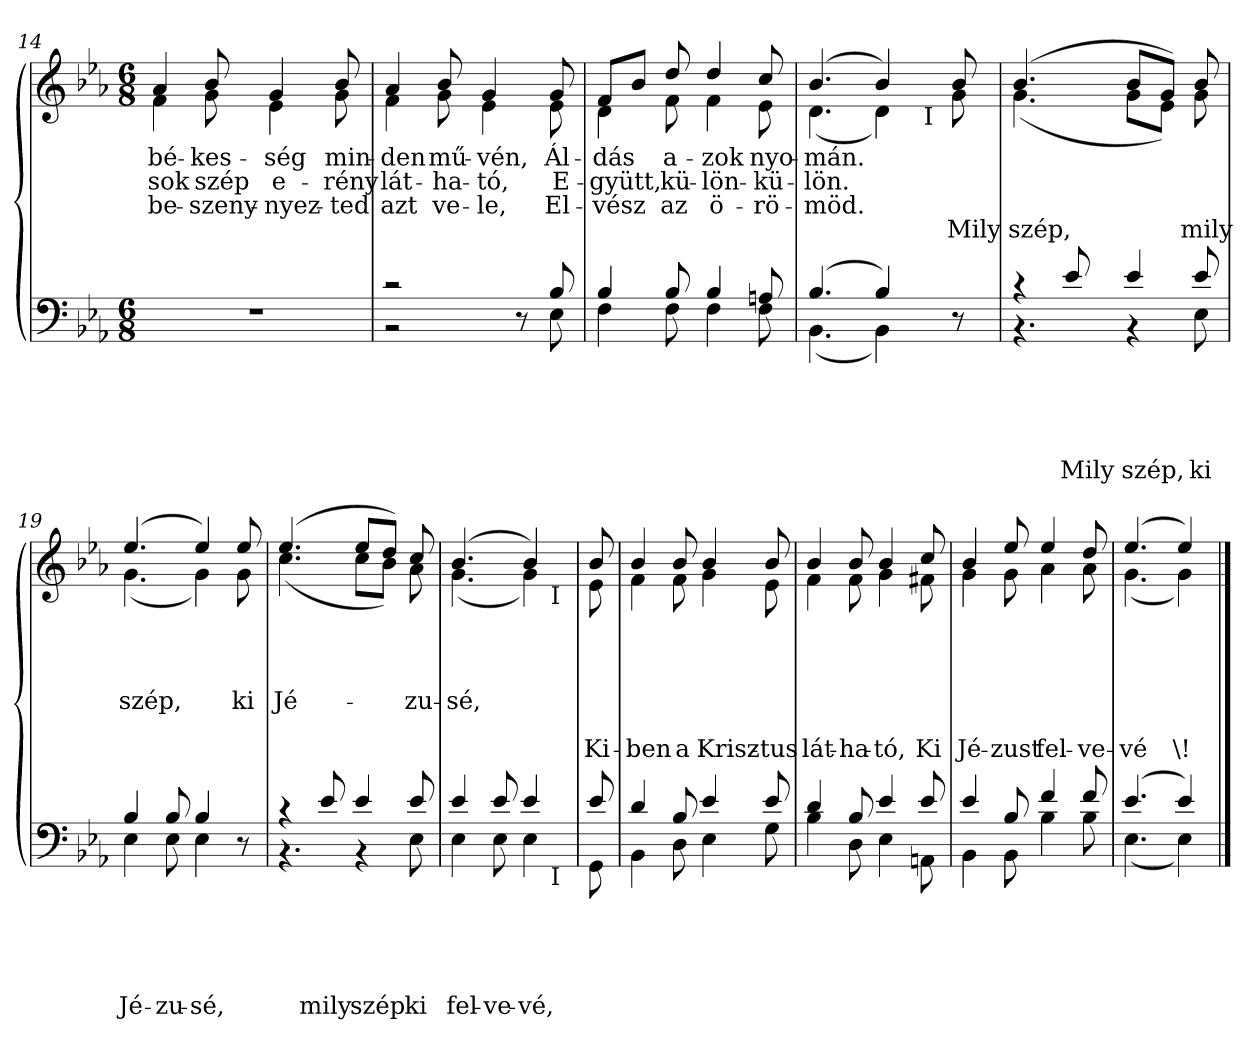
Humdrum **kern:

**kern	**text	**text	**text	**text	**text	**kern	**text	**text	**text	**text	**text	**text
*part2	*part2	*part2	*part2	*part2	*part2	*part1	*part1	*part1	*part1	*part1	*part1	*part1
*staff2	*staff2	*staff2	*staff2	*staff2	*staff2	*staff1	*staff1	*staff1	*staff1	*staff1	*staff1	*staff1
*clefF4	*	*	*	*	*	*clefG2	*	*	*	*	*	*
*k[b-e-a-]	*	*	*	*	*	*k[b-e-a-]	*	*	*	*	*	*
*E-:	*	*	*	*	*	*E-:	*	*	*	*	*	*
*M6/8	*	*	*	*	*	*M6/8	*	*	*	*	*	*
=14	=14	=14	=14	=14	=14	=14	=14	=14	=14	=14	=14	=14
!	!	!	!	!	!	!	!LO:LY:b	!LO:LY:b	!LO:LY:b	!	!	!
*	*	*	*	*	*	*^	*	*	*	*	*	*
2.r	.	.	.	.	.	4a-/	4f\	bé-	sok	be-	.	.	.
!	!	!	!	!	!	!	!	!LO:LY:b	!LO:LY:b	!LO:LY:b	!	!	!
.	.	.	.	.	.	8b-/	8g\	-kes-	szép	-szeny-	.	.	.
!	!	!	!	!	!	!	!	!LO:LY:b	!LO:LY:b	!LO:LY:b	!	!	!
.	.	.	.	.	.	4g/	4e-\	-ség	e-	-nyez-	.	.	.
!	!	!	!	!	!	!	!	!LO:LY:b	!LO:LY:b	!LO:LY:b	!	!	!
.	.	.	.	.	.	8b-/	8g\	min-	-rény	-ted	.	.	.
=15	=15	=15	=15	=15	=15	=15	=15	=15	=15	=15	=15	=15	=15
*^	*	*	*	*	*	*	*	*	*	*	*	*	*
!	!	!	!	!	!	!	!	!	!LO:LY:b	!LO:LY:b	!LO:LY:b	!	!	!
2r	2r	.	.	.	.	.	4a-/	4f\	-den	lát-	azt	.	.	.
!	!	!	!	!	!	!	!	!	!LO:LY:b	!LO:LY:b	!LO:LY:b	!	!	!
.	.	.	.	.	.	.	8b-/	8g\	mű-	-ha-	ve-	.	.	.
!	!	!	!	!	!	!	!	!	!LO:LY:b	!LO:LY:b	!LO:LY:b	!	!	!
.	.	.	.	.	.	.	4g/	4e-\	-vén,	-tó,	-le,	.	.	.
8ryy	8r	.	.	.	.	.	.	.	.	.	.	.	.	.
!	!	!	!	!	!	!	!	!	!LO:LY:b	!LO:LY:b	!LO:LY:b	!	!	!
8B-/	8E-\	.	.	.	.	.	8g/	8e-\	Ál-	E-	El-	.	.	.
!!LO:LB:g=z	!!
=16	=16	=16	=16	=16	=16	=16	=16	=16	=16	=16	=16	=16	=16	=16
!	!	!	!	!	!	!	!	!	!LO:LY:b	!LO:LY:b	!LO:LY:b	!	!	!
4B-/	4F\	.	.	.	.	.	8f/L	4d\	-dás	-gyütt,	-vész	.	.	.
.	.	.	.	.	.	.	8b-/J	.	.	.	.	.	.	.
!	!	!	!	!	!	!	!	!	!LO:LY:b	!LO:LY:b	!LO:LY:b	!	!	!
8B-/	8F\	.	.	.	.	.	8dd/	8f\	a-	kü-	az	.	.	.
!	!	!	!	!	!	!	!	!	!LO:LY:b	!LO:LY:b	!LO:LY:b	!	!	!
4B-/	4F\	.	.	.	.	.	4dd/	4f\	-zok	-lön-	ö-	.	.	.
!	!	!	!	!	!	!	!	!	!LO:LY:b	!LO:LY:b	!LO:LY:b	!	!	!
8An/	8F\	.	.	.	.	.	8cc/	8e-\	nyo-	-kü-	-rö-	.	.	.
*	*	*	*	*	*	*	*v	*v	*	*	*	*	*	*
=17	=17	=17	=17	=17	=17	=17	=17	=17	=17	=17	=17	=17	=17
*	*	*	*	*	*	*	*^	*	*	*	*	*	*
!	!	!	!	!	!	!	!	!	!LO:LY:b	!LO:LY:b	!LO:LY:b	!	!	!
*	*	*	*	*	*	*	*	*^	*	*	*	*	*	*
(>4.B-/	(<4.BB-\	.	.	.	.	.	(>4.b-/	(<4.d\	2ryy	-mán.	-lön.	-möd.	.	.	.
4B-/)	4BB-\)	.	.	.	.	.	4b-/)	4d\)	.	.	.	.	.	.	.
.	.	.	.	.	.	.	.	.	32ryy	.	.	.	.	.	.
!	!	!	!	!	!	!	!	!	!LO:TX:b:t=I	!	!	!	!	!	!
.	.	.	.	.	.	.	.	.	8..ryy	.	.	.	.	.	.
!	!	!	!	!	!	!	!	!	!	!	!	!	!LO:LY:b	!	!
8ryy	8r	.	.	.	.	.	8b-/	8g\	.	.	.	.	Mily	.	.
*	*	*	*	*	*	*	*v	*v	*v	*	*	*	*	*	*
=18	=18	=18	=18	=18	=18	=18	=18	=18	=18	=18	=18	=18	=18
*	*	*	*	*	*	*	*^	*	*	*	*	*	*
*	*	*	*	*	*	*	*	*^	*	*	*	*	*	*
!	!	!	!	!	!	!	!	!	!	!	!	!	!LO:LY:b	!	!
*	*	*	*	*	*	*	*	*v	*v	*	*	*	*	*	*
4rc	4.rBB	.	.	.	.	.	(>4.b-/	(<4.g\	.	.	.	szép,	.	.
!	!	!	!	!	!	!LO:LY:a	!	!	!	!	!	!	!	!
8e-/	.	.	.	.	.	Mily	.	.	.	.	.	.	.	.
!	!	!	!	!	!	!LO:LY:a	!	!	!	!	!	!	!	!
4e-/	4rBB	.	.	.	.	szép,	8b-/L	8g\L	.	.	.	.	.	.
.	.	.	.	.	.	.	8g/J)	8e-\J)	.	.	.	.	.	.
!	!	!	!	!	!	!LO:LY:a	!	!	!	!	!	!	!	!
!	!	!	!	!	!	!	!	!	!	!	!	!LO:LY:b	!	!
8e-/	8E-\	.	.	.	.	ki	8b-/	8g\	.	.	.	mily	.	.
=19	=19	=19	=19	=19	=19	=19	=19	=19	=19	=19	=19	=19	=19	=19
!	!	!	!	!	!	!LO:LY:a	!	!	!	!	!	!	!	!
!	!	!	!	!	!	!	!	!	!	!	!	!LO:LY:b	!	!
4B-/	4E-\	.	.	.	.	Jé-	(>4.ee-/	(<4.g\	.	.	.	szép,	.	.
!	!	!	!	!	!	!LO:LY:a	!	!	!	!	!	!	!	!
8B-/	8E-\	.	.	.	.	-zu-	.	.	.	.	.	.	.	.
!	!	!	!	!	!	!LO:LY:a	!	!	!	!	!	!	!	!
4B-/	4E-\	.	.	.	.	-sé,	4ee-/)	4g\)	.	.	.	.	.	.
!	!	!	!	!	!	!	!	!	!	!	!	!LO:LY:b	!	!
8ryy	8r	.	.	.	.	.	8ee-/	8g\	.	.	.	ki	.	.
=20	=20	=20	=20	=20	=20	=20	=20	=20	=20	=20	=20	=20	=20	=20
!	!	!	!	!	!	!	!	!	!	!	!	!LO:LY:b	!	!
4rc	4.rBB	.	.	.	.	.	(>4.ee-/	(<4.cc\	.	.	.	Jé-	.	.
!	!	!	!	!	!	!LO:LY:a	!	!	!	!	!	!	!	!
8e-/	.	.	.	.	.	mily	.	.	.	.	.	.	.	.
!	!	!	!	!	!	!LO:LY:a	!	!	!	!	!	!	!	!
4e-/	4rBB	.	.	.	.	szép	8ee-/L	8cc\L	.	.	.	.	.	.
.	.	.	.	.	.	.	8dd/J)	8b-\J)	.	.	.	.	.	.
!	!	!	!	!	!	!LO:LY:a	!	!	!	!	!	!	!	!
!	!	!	!	!	!	!	!	!	!	!	!	!LO:LY:b	!	!
8e-/	8E-\	.	.	.	.	ki	8cc/	8a-\	.	.	.	-zu-	.	.
*v	*v	*	*	*	*	*	*	*	*	*	*	*	*	*
*	*	*	*	*	*	*v	*v	*	*	*	*	*	*
=21	=21	=21	=21	=21	=21	=21	=21	=21	=21	=21	=21	=21
*^	*	*	*	*	*	*^	*	*	*	*	*	*
!	!	!	!	!	!	!LO:LY:a	!	!	!	!	!	!	!	!
*	*	*	*	*	*	*	*v	*v	*	*	*	*	*	*
*	*	*	*	*	*	*	*^	*	*	*	*	*	*
!	!	!	!	!	!	!	!	!	!	!	!	!LO:LY:b	!	!
*	*^	*	*	*	*	*	*	*^	*	*	*	*	*	*
4e-/	4E-\	2ryy	.	.	.	.	fel-	(>4.b-/	(<4.g\	2ryy	.	.	.	-sé,	.	.
!	!	!	!	!	!	!	!LO:LY:a	!	!	!	!	!	!	!	!	!
8e-/	8E-\	.	.	.	.	.	-ve-	.	.	.	.	.	.	.	.	.
!	!	!	!	!	!	!	!LO:LY:a	!	!	!	!	!	!	!	!	!
4e-/	4E-\	.	.	.	.	.	-vé,	4b-/)	4g\)	.	.	.	.	.	.	.
!	!	!	!	!	!	!	!	!	!	!LO:TX:b:t=I	!	!	!	!	!	!
!	!	!LO:TX:b:t=I	!	!	!	!	!	!	!	!	!	!	!	!	!	!
.	.	8ryy	.	.	.	.	.	.	.	8ryy	.	.	.	.	.	.
*	*v	*v	*	*	*	*	*	*	*	*	*	*	*	*	*	*
*	*	*	*	*	*	*	*v	*v	*v	*	*	*	*	*	*
!!LO:LB:g=z
=22	=22	=22	=22	=22	=22	=22	=22	=22	=22	=22	=22	=22	=22
*	*^	*	*	*	*	*	*^	*	*	*	*	*	*
*	*	*	*	*	*	*	*	*	*^	*	*	*	*	*	*
!	!	!	!	!	!	!	!	!	!	!	!	!	!	!	!	!LO:LY:b
*	*v	*v	*	*	*	*	*	*	*	*	*	*	*	*	*	*
*	*	*	*	*	*	*	*	*v	*v	*	*	*	*	*	*
8e-/	8GG\	.	.	.	.	.	8b-/	8e-\	.	.	.	.	.	Ki-
=23	=23	=23	=23	=23	=23	=23	=23	=23	=23	=23	=23	=23	=23	=23
!	!	!	!	!	!	!	!	!	!	!	!	!	!	!LO:LY:b
4d/	4BB-\	.	.	.	.	.	4b-/	4f\	.	.	.	.	.	-ben
!	!	!	!	!	!	!	!	!	!	!	!	!	!	!LO:LY:b
8B-/	8D\	.	.	.	.	.	8b-/	8f\	.	.	.	.	.	a
!	!	!	!	!	!	!	!	!	!	!	!	!	!	!LO:LY:b
4e-/	4E-\	.	.	.	.	.	4b-/	4g\	.	.	.	.	.	Krisz-
!	!	!	!	!	!	!	!	!	!	!	!	!	!	!LO:LY:b
8e-/	8G\	.	.	.	.	.	8b-/	8e-\	.	.	.	.	.	-tus
=24	=24	=24	=24	=24	=24	=24	=24	=24	=24	=24	=24	=24	=24	=24
!	!	!	!	!	!	!	!	!	!	!	!	!	!	!LO:LY:b
4d/	4B-\	.	.	.	.	.	4b-/	4f\	.	.	.	.	.	lát-
!	!	!	!	!	!	!	!	!	!	!	!	!	!	!LO:LY:b
8B-/	8D\	.	.	.	.	.	8b-/	8f\	.	.	.	.	.	-ha-
!	!	!	!	!	!	!	!	!	!	!	!	!	!	!LO:LY:b
4e-/	4E-\	.	.	.	.	.	4b-/	4g\	.	.	.	.	.	-tó,
!	!	!	!	!	!	!	!	!	!	!	!	!	!	!LO:LY:b
8e-/	8AAn\	.	.	.	.	.	8cc/	8f#X\	.	.	.	.	.	Ki
=25	=25	=25	=25	=25	=25	=25	=25	=25	=25	=25	=25	=25	=25	=25
!	!	!	!	!	!	!	!	!	!	!	!	!	!	!LO:LY:b
4e-/	4BB-\	.	.	.	.	.	4b-/	4g\	.	.	.	.	.	Jé-
!	!	!	!	!	!	!	!	!	!	!	!	!	!	!LO:LY:b
8B-/	8BB-\	.	.	.	.	.	8ee-/	8g\	.	.	.	.	.	-zust
!	!	!	!	!	!	!	!	!	!	!	!	!	!	!LO:LY:b
4f/	4B-\	.	.	.	.	.	4ee-/	4a-\	.	.	.	.	.	fel-
!	!	!	!	!	!	!	!	!	!	!	!	!	!	!LO:LY:b
8f/	8B-\	.	.	.	.	.	8dd/	8a-\	.	.	.	.	.	-ve-
=26	=26	=26	=26	=26	=26	=26	=26	=26	=26	=26	=26	=26	=26	=26
!	!	!	!	!	!	!	!	!	!	!	!	!	!	!LO:LY:b
(>4.e-/	(<4.E-\	.	.	.	.	.	(>4.ee-/	(<4.g\	.	.	.	.	.	-vé
!	!	!	!	!	!	!	!	!	!	!	!	!	!	!LO:LY:b
4e-/)	4E-\)	.	.	.	.	.	4ee-/)	4g\)	.	.	.	.	.	\!
*v	*v	*	*	*	*	*	*	*	*	*	*	*	*	*
*	*	*	*	*	*	*v	*v	*	*	*	*	*	*
==	==	==	==	==	==	==	==	==	==	==	==	==
*-	*-	*-	*-	*-	*-	*-	*-	*-	*-	*-	*-	*-
